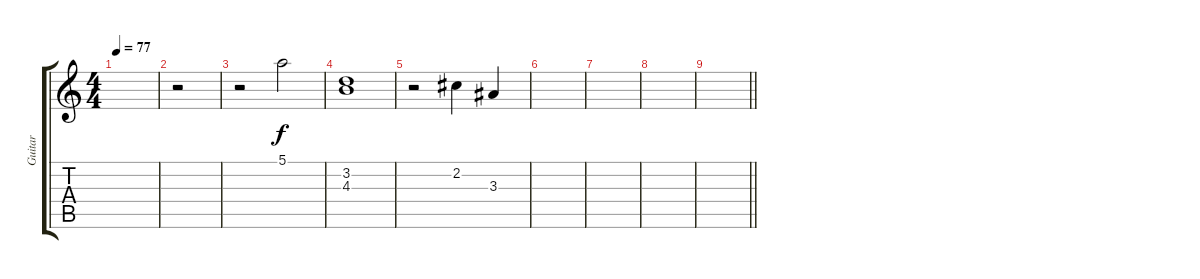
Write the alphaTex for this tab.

\track ("Guitar" "Guitar") {instrument acousticguitarsteel}
\staff {score tabs}
\tuning (E4 B3 G3 D3 A2 E2) {hide}
\ts (4 4)
\tempo 77
\clef g2
\ks c
|
r.2 |
r.2 5.1.2 |
(3.2 4.3).1 |
r.2 2.2.4 3.3.4 |
|
|
|
\barLineRight lightlight
